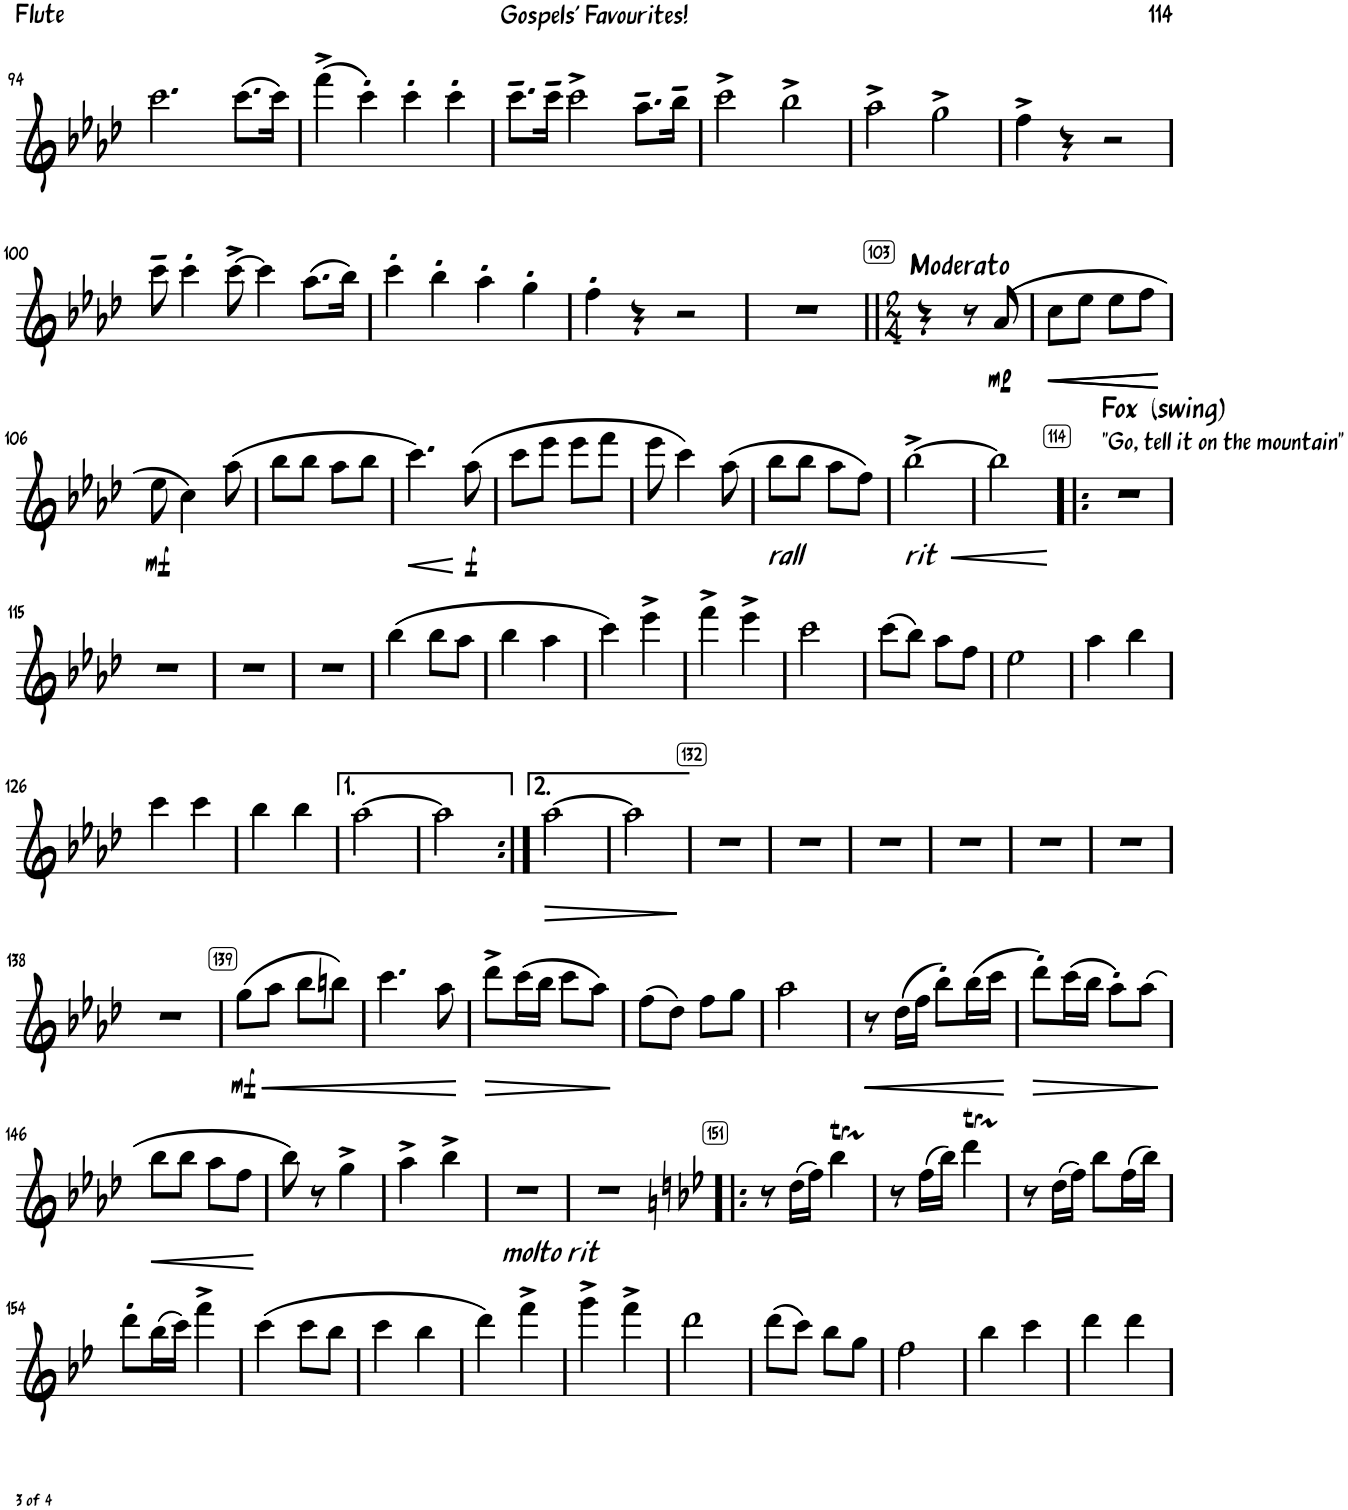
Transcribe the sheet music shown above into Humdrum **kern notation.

**kern	**dynam
*part1	*part1
*staff1	*staff1
*I"Flute	*
*I'Fl.	*
!!LO:PB:g=z
*clefG2	*
*k[b-e-a-d-]	*
*M4/4	*
*met(c)	*
=94	=94
2.ccc\	.
(8.ccc\L	.
16ccc\Jk)	.
=95	=95
(4fff^\	.
4ccc'\)	.
4ccc'\	.
4ccc'\	.
=96	=96
8.ccc~\L	.
16ccc~\Jk	.
2ccc^\	.
8.aa-~\L	.
16bb-~\Jk	.
=97	=97
2ccc^\	.
2bb-^\	.
=98	=98
2aa-^\	.
2gg^\	.
=99	=99
4ff^\	.
4r	.
2r	.
!!LO:LB:g=z
=100	=100
8ccc~\	.
4ccc'\	.
[8ccc^\	.
4ccc\]	.
(8.aa-\L	.
16bb-\Jk)	.
=101	=101
4ccc'\	.
4bb-'\	.
4aa-'\	.
4gg'\	.
=102	=102
4ff'\	.
4r	.
2r	.
=103	=103
1r	.
!!LO:REH:place=s1:a:cj:fs=8:t=103
=104||	=104||
*M2/4	*
!LO:TX:a:t=Moderato	!
4r	.
8r	.
!	!LO:DY:b
(8a-/	mp
=105	=105
!	!LO:HP:b
8cc\L	<
!	!LO:HP:b
8ee-\J	<
8ee-\L	.
8ff\J	.
.	[ [
!!LO:LB:g=z
=106	=106
!	!LO:DY:b
8ee-\	mf
4cc\)	.
(8aa-\	.
=107	=107
8bb-\L	.
8bb-\J	.
8aa-\L	.
8bb-\J	.
=108	=108
!	!LO:HP:b
4.ccc\)	<
!	!LO:DY:n=1:b
(8aa-\	[ f
=109	=109
8ccc\L	.
8eee-\J	.
8eee-\L	.
8fff\J	.
=110	=110
8eee-\	.
4ccc\)	.
(8aa-\	.
=111	=111
!LO:TX:b:i:t=rall	!
8bb-\L	.
8bb-\J	.
8aa-\L	.
8ff\J)	.
=112	=112
!LO:TX:b:i:t=rit	!
!	!LO:HP:b
[2bb-^\	<
=113	=113
2bb-\]	.
.	[
!!LO:REH:place=s1:a:cj:fs=8:t=114
=114!|:	=114!|:
!LO:TX:a:t=Fox  (swing)	!
!LO:TX:a:t="Go, tell it on the mountain"	!
2r	.
!!LO:LB:g=z
=115	=115
2r	.
=116	=116
2r	.
=117	=117
2r	.
=118	=118
(4bb-\	.
8bb-\L	.
8aa-\J	.
=119	=119
4bb-\	.
4aa-\	.
=120	=120
4ccc\)	.
4eee-^\	.
=121	=121
4fff^\	.
4eee-^\	.
=122	=122
2ccc\	.
=123	=123
(8ccc\L	.
8bb-\J)	.
8aa-\L	.
8ff\J	.
=124	=124
2ee-\	.
=125	=125
4aa-\	.
4bb-\	.
!!LO:LB:g=z
=126	=126
4ccc\	.
4ccc\	.
=127	=127
4bb-\	.
4bb-\	.
=128	=128
[2aa-\	.
=129	=129
2aa-\]	.
=130:|!	=130:|!
!	!LO:HP:b
[2aa-\	>
=131	=131
2aa-\]	.
.	]
!!LO:REH:place=s1:a:cj:fs=8:t=132
=132	=132
2r	.
=133	=133
2r	.
=134	=134
2r	.
=135	=135
2r	.
=136	=136
2r	.
=137	=137
2r	.
!!LO:LB:g=z
=138	=138
2r	.
!!LO:REH:place=s1:a:cj:fs=8:t=139
=139	=139
!	!LO:HP:b
!	!LO:DY:n=1:b
(8gg\L	< mf
8aa-\J	.
8bb-\L	.
8bbn\J)	.
=140	=140
4.ccc\	.
8aa-\	.
.	[
=141	=141
!	!LO:HP:b
8ddd-^\L	>
(16ccc\L	.
16bb-\JJ	.
8ccc\L	.
8aa-\J)	.
.	]
=142	=142
(8ff\L	.
8dd-\J)	.
8ff\L	.
8gg\J	.
=143	=143
2aa-\	.
=144	=144
!	!LO:HP:b
8r	<
(16dd-\LL	.
16ff\JJ	.
8bb-'\L)	.
(16bb-\L	.
16ccc\JJ	.
.	[
=145	=145
!	!LO:HP:b
8ddd-'\L)	>
(16ccc\L	.
16bb-\JJ	.
8aa-'\L)	.
(8aa-\J	.
.	]
!!LO:LB:g=z
=146	=146
!	!LO:HP:b
8bb-\L	<
8bb-\J	.
8aa-\L	.
8ff\J	.
.	[
=147	=147
8bb-\)	.
8r	.
4gg^\	.
=148	=148
4aa-^\	.
4bb-^\	.
=149	=149
!LO:TX:b:i:t=molto rit	!
2r	.
=150	=150
2r	.
!!LO:REH:place=s1:a:cj:fs=8:t=151
=151!|:	=151!|:
*k[b-e-]	*
8r	.
(16dd\LL	.
16ff\JJ)	.
4bb-T\	.
=152	=152
8r	.
(16ff\LL	.
16bb-\JJ)	.
4dddt\	.
=153	=153
8r	.
(16dd\LL	.
16ff\JJ)	.
8bb-\L	.
(16ff\L	.
16bb-\JJ)	.
!!LO:LB:g=z
=154	=154
8ddd'\L	.
(16bb-\L	.
16ccc\JJ)	.
4fff^\	.
=155	=155
(4ccc\	.
8ccc\L	.
8bb-\J	.
=156	=156
4ccc\	.
4bb-\	.
=157	=157
4ddd\)	.
4fff^\	.
=158	=158
4ggg^\	.
4fff^\	.
=159	=159
2ddd\	.
=160	=160
(8ddd\L	.
8ccc\J)	.
8bb-\L	.
8gg\J	.
=161	=161
2ff\	.
=162	=162
4bb-\	.
4ccc\	.
=163	=163
4ddd\	.
4ddd\	.
=	=
*-	*-
